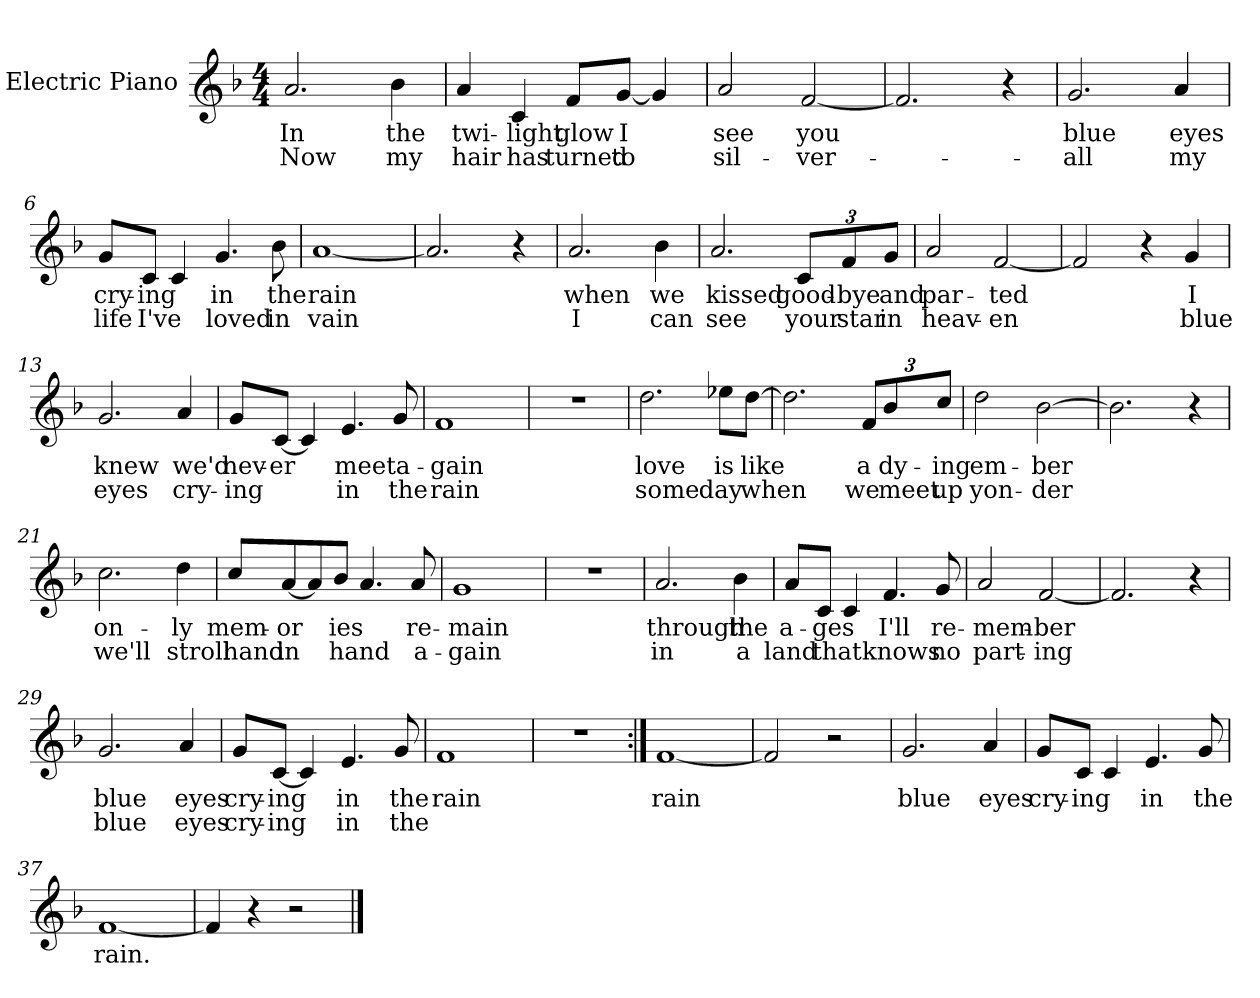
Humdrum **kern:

**kern	**text	**text
*part1	*part1	*part1
*staff1	*staff1	*staff1
*I"Electric Piano	*	*
*I'E.Pno	*	*
*clefG2	*	*
*k[b-]	*	*
*F:	*	*
*M4/4	*	*
=1	=1	=1
2.a/	In	Now
4b-\	the	my
=2	=2	=2
4a/	twi-	hair
4c/	-light	has
8f/L	glow	turned
[8g/J	I	to
4g/]	.	.
=3	=3	=3
2a/	see	sil-
[2f/	you	-ver-
=4	=4	=4
2.f/]	.	.
4r	.	.
=5	=5	=5
2.g/	blue	all
4a/	eyes	my
=6	=6	=6
8g/L	cry-	life
8c/J	-ing	I've
4c/	.	.
4.g/	in	loved
8b-\	the	in
=7	=7	=7
[1a	rain	vain
=8	=8	=8
2.a/]	.	.
4r	.	.
!!LO:LB:g=z
=9	=9	=9
2.a/	when	I
4b-\	we	can
=10	=10	=10
2.a/	kissed	see
*Xbrackettup	*	*
12c/L	good-	your
12f/	-bye	star
12g/J	and	in
=11	=11	=11
2a/	par-	heav-
[2f/	ted	-en
=12	=12	=12
2f/]	.	.
4r	.	.
4g/	I	blue
=13	=13	=13
2.g/	knew	eyes
4a/	we'd	cry-
=14	=14	=14
8g/L	nev-	-ing
[8c/J	-er	.
4c/]	.	.
4.e/	meet	in
8g/	a-	the
=15	=15	=15
1f	gain	rain
=16	=16	=16
1r	.	.
!!LO:LB:g=z
=17	=17	=17
2.dd\	love	some
8ee-X\L	is	day
[8dd\J	like	when
=18	=18	=18
2.dd\]	.	.
12f/L	a	we
12b-/	dy-	meet
12cc/J	-ing	up
=19	=19	=19
2dd\	em-	yon-
[2b-\	-ber	-der
=20	=20	=20
2.b-\]	.	.
4r	.	.
=21	=21	=21
2.cc\	on-	we'll
4dd\	-ly	stroll
=22	=22	=22
8cc/L	mem-	hand
[8a/	-or	in
8a/]	.	.
8b-/J	ies	hand
4.a/	.	.
8a/	re-	a-
=23	=23	=23
1g	-main	-gain
=24	=24	=24
1r	.	.
!!LO:LB:g=z
=25	=25	=25
2.a/	through	in
4b-\	the	a
=26	=26	=26
8a/L	a-	land
8c/J	-ges	that
4c/	.	.
4.f/	I'll	knows
8g/	re-	no
=27	=27	=27
2a/	-mem-	part-
[2f/	-ber	-ing
=28	=28	=28
2.f/]	.	.
4r	.	.
=29	=29	=29
2.g/	blue	blue
4a/	eyes	eyes
=30	=30	=30
8g/L	cry-	cry-
[8c/J	-ing	-ing
4c/]	.	.
4.e/	in	in
8g/	the	the
=31	=31	=31
1f	rain	.
=32	=32	=32
1r	.	.
!!LO:LB:g=z
=33:|!	=33:|!	=33:|!
[1f	rain	.
=34	=34	=34
2f/]	.	.
2r	.	.
=35	=35	=35
2.g/	blue	.
4a/	eyes	.
=36	=36	=36
8g/L	cry-	.
8c/J	-ing	.
4c/	.	.
4.e/	in	.
8g/	the	.
=37	=37	=37
[1f	rain.	.
=38	=38	=38
4f/]	.	.
4r	.	.
2r	.	.
==	==	==
*-	*-	*-
